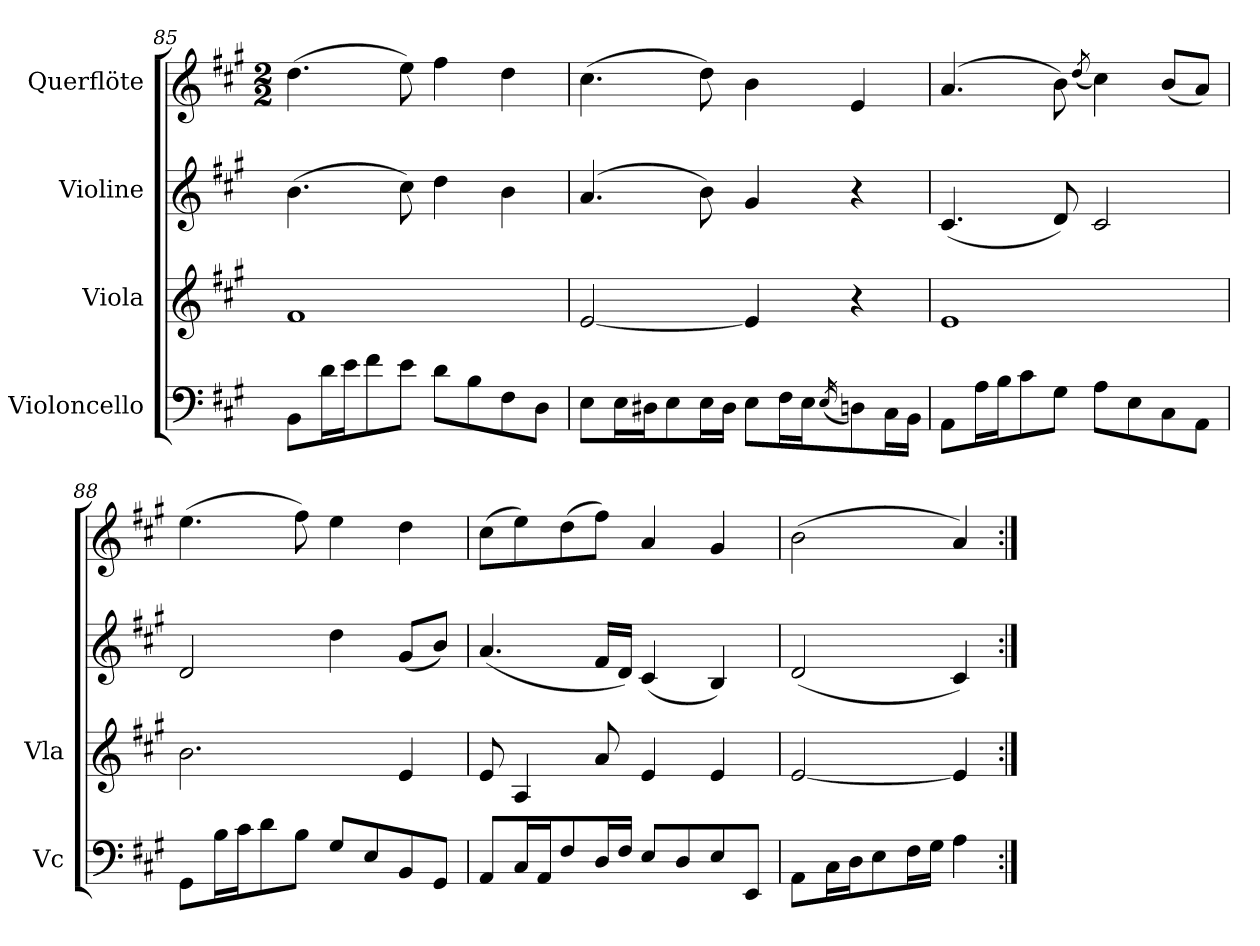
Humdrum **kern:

**kern	**kern	**kern	**kern
*part4	*part3	*part2	*part1
*staff4	*staff3	*staff2	*staff1
*I"Violoncello	*I"Viola	*I"Violine	*I"Querflöte
*I'Vc	*I'Vla	*	*
!!LO:LB:g=z
*clefF4	*clefG2	*clefG2	*clefG2
*k[f#c#g#]	*k[f#c#g#]	*k[f#c#g#]	*k[f#c#g#]
*	*	*	*M2/2
=85	=85	=85	=85
8BB\L	1f#	(>4.b\	(>4.dd\
16d\L	.	.	.
16e\J	.	.	.
8f#\	.	.	.
8e\J	.	8cc#\)	8ee\)
8d\L	.	4dd\	4ff#\
8B\	.	.	.
8F#\	.	4b\	4dd\
8D\J	.	.	.
=86	=86	=86	=86
8E\L	[2e/	(>4.a/	(>4.cc#\
16E\L	.	.	.
16D#X\J	.	.	.
8E\	.	.	.
16E\L	.	8b\)	8dd\)
16D#\JJ	.	.	.
8E\L	4e/]	4g#/	4b\
16F#\L	.	.	.
16E\J	.	.	.
(<16qE/	.	.	.
8Dn\)	4r	4r	4e/
16C#\L	.	.	.
16BB\JJ	.	.	.
=87	=87	=87	=87
8AA\L	1e	(<4.c#/	(>4.a/
16A\L	.	.	.
16B\J	.	.	.
8c#\	.	.	.
8G#\J	.	8d/)	8b\)
.	.	.	(<8qdd/
8A\L	.	2c#/	4cc#\)
8E\	.	.	.
8C#\	.	.	(<8b/L
8AA\J	.	.	8a/J)
!!LO:LB:g=z
=88	=88	=88	=88
8GG#\L	2.b\	2d/	(>4.ee\
16B\L	.	.	.
16c#\J	.	.	.
8d\	.	.	.
8B\J	.	.	8ff#\)
8G#/L	.	4dd\	4ee\
8E/	.	.	.
8BB/	4e/	(<8g#/L	4dd\
8GG#/J	.	8b/J)	.
=89	=89	=89	=89
8AA/L	8e/	(<4.a/	(>8cc#\L
16C#/L	4A/	.	8ee\)
16AA/J	.	.	.
8F#/	.	.	(>8dd\
16D/L	8a/	16f#/LL	8ff#\J)
16F#/JJ	.	16d/JJ)	.
8E/L	4e/	(<4c#/	4a/
8D/	.	.	.
8E/	4e/	4B/)	4g#/
8EE/J	.	.	.
=90	=90	=90	=90
8AA\L	[2e/	(<2d/	(>2b\
16C#\L	.	.	.
16D\J	.	.	.
8E\	.	.	.
16F#\L	.	.	.
16G#\JJ	.	.	.
4A\	4e/]	4c#/)	4a/)
=:|!	=:|!	=:|!	=:|!
*-	*-	*-	*-
